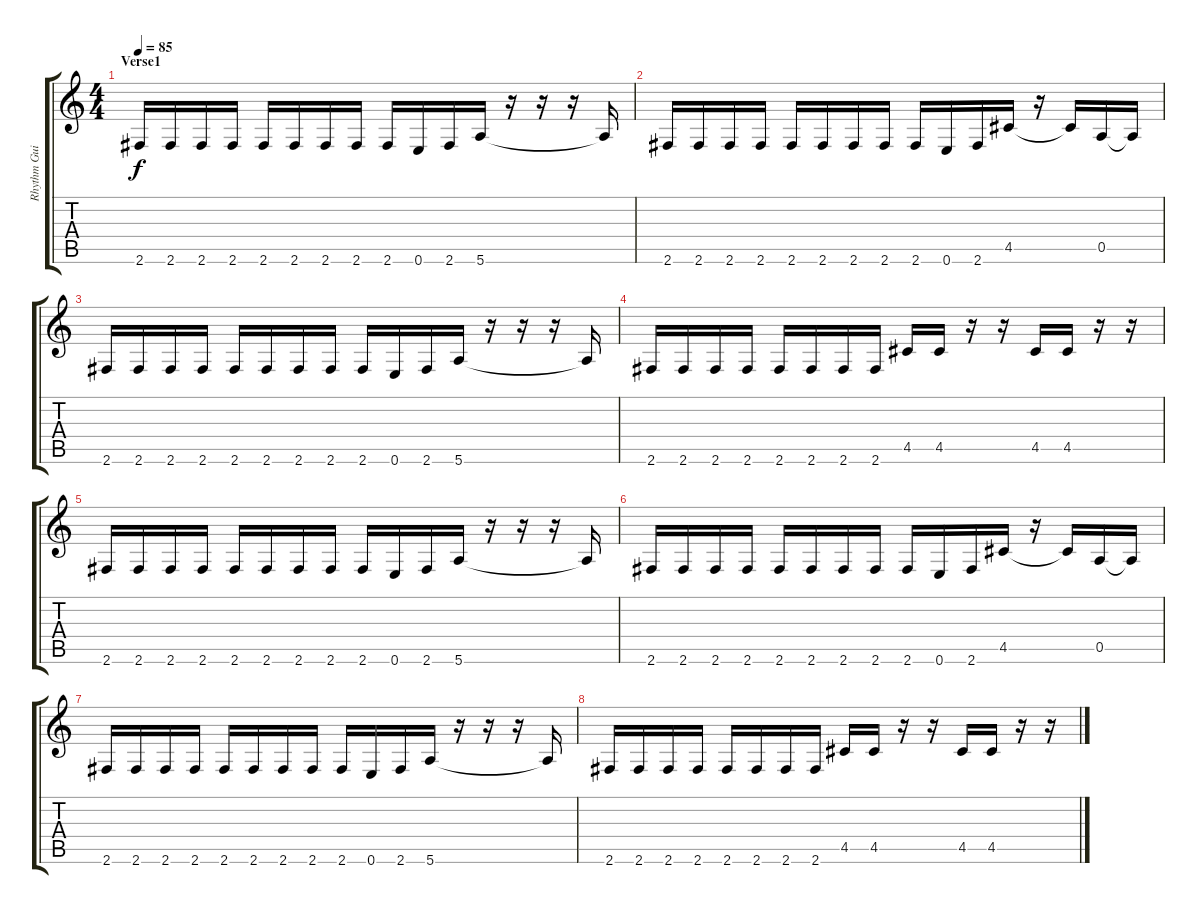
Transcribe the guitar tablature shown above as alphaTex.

\track ("Rhythm Guitar" "Rhythm Gui") {instrument distortionguitar}
\staff {score tabs}
\tuning (E4 B3 G3 D3 A2 E2) {hide}
\ts (4 4)
\section ("" "Verse1")
\tempo 85
\clef g2
\ks c
2.6.16{dy f} 2.6.16 2.6.16 2.6.16 2.6.16 2.6.16 2.6.16 2.6.16 2.6.16 0.6.16 2.6.16 5.6.16 r.16 r.16 r.16 5.6{t}.16 |
2.6.16 2.6.16 2.6.16 2.6.16 2.6.16 2.6.16 2.6.16 2.6.16 2.6.16 0.6.16 2.6.16 4.5.16 r.16 4.5{t}.16 0.5.16 0.5{t}.16 |
2.6.16 2.6.16 2.6.16 2.6.16 2.6.16 2.6.16 2.6.16 2.6.16 2.6.16 0.6.16 2.6.16 5.6.16 r.16 r.16 r.16 5.6{t}.16 |
2.6.16 2.6.16 2.6.16 2.6.16 2.6.16 2.6.16 2.6.16 2.6.16 4.5.16 4.5.16 r.16 r.16 4.5.16 4.5.16 r.16 r.16 |
2.6.16 2.6.16 2.6.16 2.6.16 2.6.16 2.6.16 2.6.16 2.6.16 2.6.16 0.6.16 2.6.16 5.6.16 r.16 r.16 r.16 5.6{t}.16 |
2.6.16 2.6.16 2.6.16 2.6.16 2.6.16 2.6.16 2.6.16 2.6.16 2.6.16 0.6.16 2.6.16 4.5.16 r.16 4.5{t}.16 0.5.16 0.5{t}.16 |
2.6.16 2.6.16 2.6.16 2.6.16 2.6.16 2.6.16 2.6.16 2.6.16 2.6.16 0.6.16 2.6.16 5.6.16 r.16 r.16 r.16 5.6{t}.16 |
2.6.16 2.6.16 2.6.16 2.6.16 2.6.16 2.6.16 2.6.16 2.6.16 4.5.16 4.5.16 r.16 r.16 4.5.16 4.5.16 r.16 r.16
